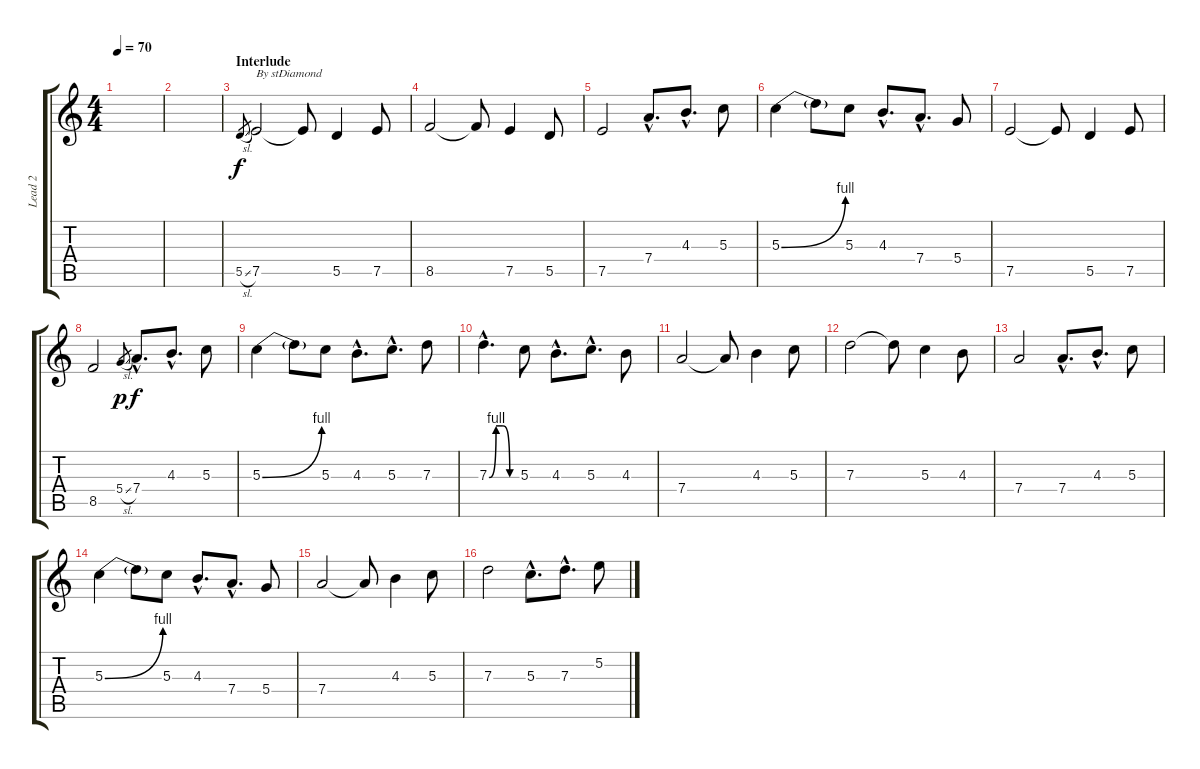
\track ("Lead 2" "Lead 2") {instrument distortionguitar}
\staff {score tabs}
\tuning (E4 B3 G3 D3 A2 E2) {hide}
\ts (4 4)
\tempo 70
\clef g2
\ks c
|
|
\section ("" "Interlude")
5.5{sl}.8{gr} 7.5.2{txt "By stDiamond" dy f} 7.5{t}.8 5.5.4 7.5.8 |
8.5.2 8.5{t}.8 7.5.4 5.5.8 |
7.5.2 7.4{hac}.8{d} 4.3{hac}.8{d} 5.3.8 |
5.3{be (bend 0 0 60 4)}.4 5.3{t}.8 5.3.8 4.3{hac}.8{d} 7.4{hac}.8{d} 5.4.8 |
7.5.2 7.5{t}.8 5.5.4 7.5.8 |
8.5.2 5.4{sl}.8{gr dy p} 7.4{hac}.8{d dy f} 4.3{hac}.8{d} 5.3.8 |
5.3{be (bend 0 0 60 4)}.4 5.3{t}.8 5.3.8 4.3{hac}.8{d} 5.3{hac}.8{d} 7.3.8 |
7.3{be (custom 0 0 15 4 30 4 45 0 60 0) hac}.4{d} 5.3.8 4.3{hac}.8{d} 5.3{hac}.8{d} 4.3.8 |
7.4.2 7.4{t}.8 4.3.4 5.3.8 |
7.3.2 7.3{t}.8 5.3.4 4.3.8 |
7.4.2 7.4{hac}.8{d} 4.3{hac}.8{d} 5.3.8 |
5.3{be (bend 0 0 60 4)}.4 5.3{t}.8 5.3.8 4.3{hac}.8{d} 7.4{hac}.8{d} 5.4.8 |
7.4.2 7.4{t}.8 4.3.4 5.3.8 |
7.3.2 5.3{hac}.8{d} 7.3{hac}.8{d} 5.2.8
